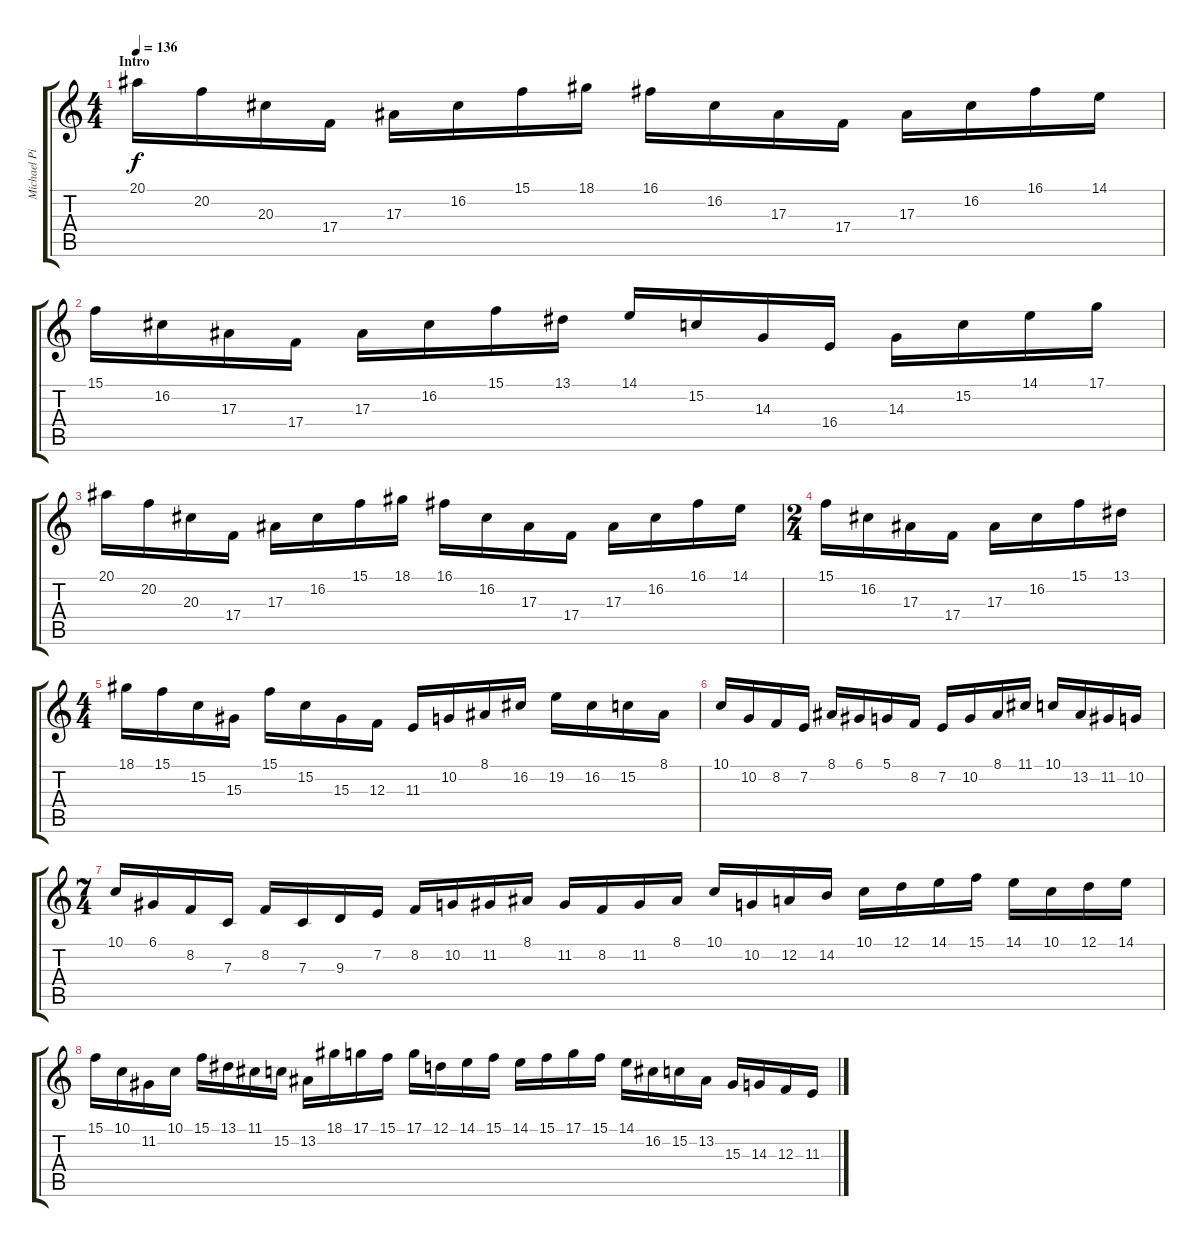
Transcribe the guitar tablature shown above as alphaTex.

\track ("Michael Pinella Lead" "Michael Pi") {instrument harpsichord}
\staff {score tabs}
\tuning (D4 A3 F3 C3 G2 D2) {hide}
\ts (4 4)
\section ("" "Intro")
\tempo 136
\clef g2
\ks c
20.1.16{dy f instrument harpsichord} 20.2.16 20.3.16 17.4.16 17.3.16 16.2.16 15.1.16 18.1.16 16.1.16 16.2.16 17.3.16 17.4.16 17.3.16 16.2.16 16.1.16 14.1.16 |
15.1.16 16.2.16 17.3.16 17.4.16 17.3.16 16.2.16 15.1.16 13.1.16 14.1.16 15.2.16 14.3.16 16.4.16 14.3.16 15.2.16 14.1.16 17.1.16 |
20.1.16 20.2.16 20.3.16 17.4.16 17.3.16 16.2.16 15.1.16 18.1.16 16.1.16 16.2.16 17.3.16 17.4.16 17.3.16 16.2.16 16.1.16 14.1.16 |
\ts (2 4)
15.1.16 16.2.16 17.3.16 17.4.16 17.3.16 16.2.16 15.1.16 13.1.16 |
\ts (4 4)
18.1.16 15.1.16 15.2.16 15.3.16 15.1.16 15.2.16 15.3.16 12.3.16 11.3.16 10.2.16 8.1.16 16.2.16 19.2.16 16.2.16 15.2.16 8.1.16 |
10.1.16 10.2.16 8.2.16 7.2.16 8.1.16 6.1.16 5.1.16 8.2.16 7.2.16 10.2.16 8.1.16 11.1.16 10.1.16 13.2.16 11.2.16 10.2.16 |
\ts (7 4)
10.1.16 6.1.16 8.2.16 7.3.16 8.2.16 7.3.16 9.3.16 7.2.16 8.2.16 10.2.16 11.2.16 8.1.16 11.2.16 8.2.16 11.2.16 8.1.16 10.1.16 10.2.16 12.2.16 14.2.16 10.1.16 12.1.16 14.1.16 15.1.16 14.1.16 10.1.16 12.1.16 14.1.16 |
15.1.16 10.1.16 11.2.16 10.1.16 15.1.16 13.1.16 11.1.16 15.2.16 13.2.16 18.1.16 17.1.16 15.1.16 17.1.16 12.1.16 14.1.16 15.1.16 14.1.16 15.1.16 17.1.16 15.1.16 14.1.16 16.2.16 15.2.16 13.2.16 15.3.16 14.3.16 12.3.16 11.3.16
